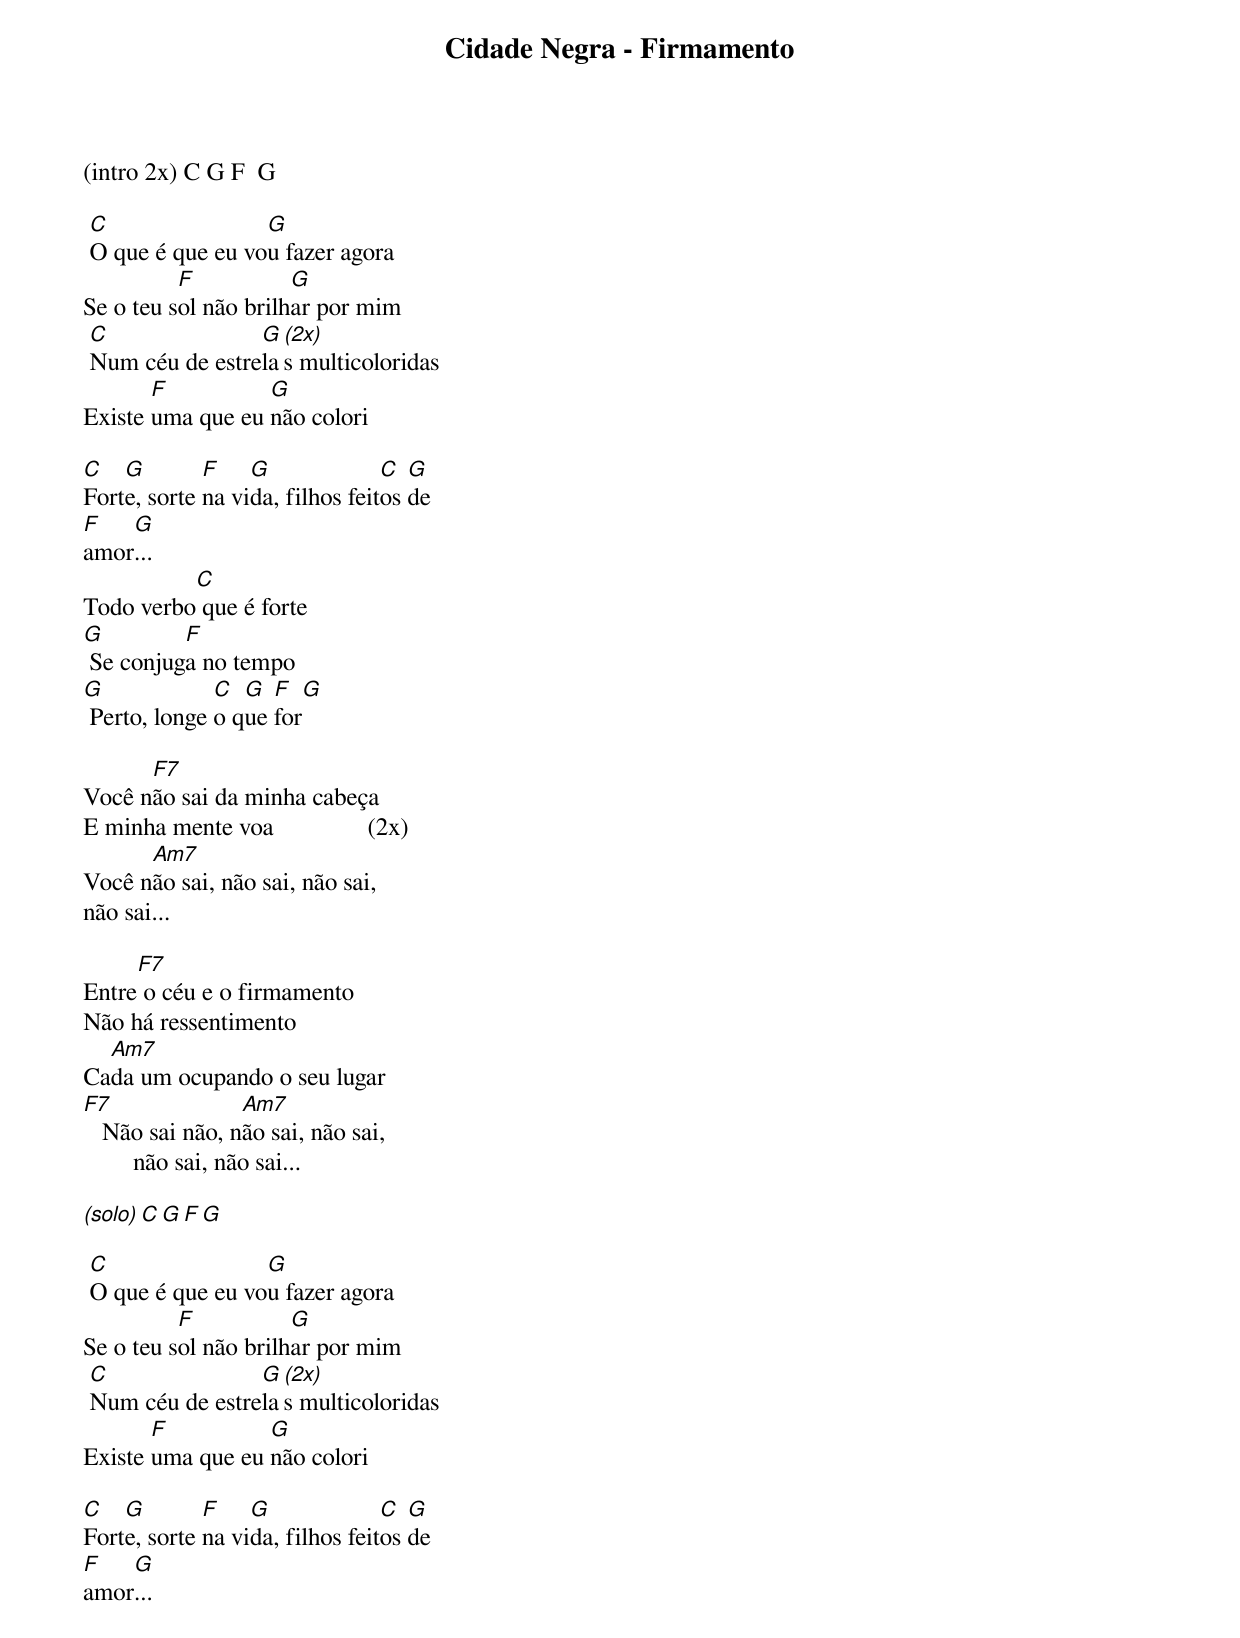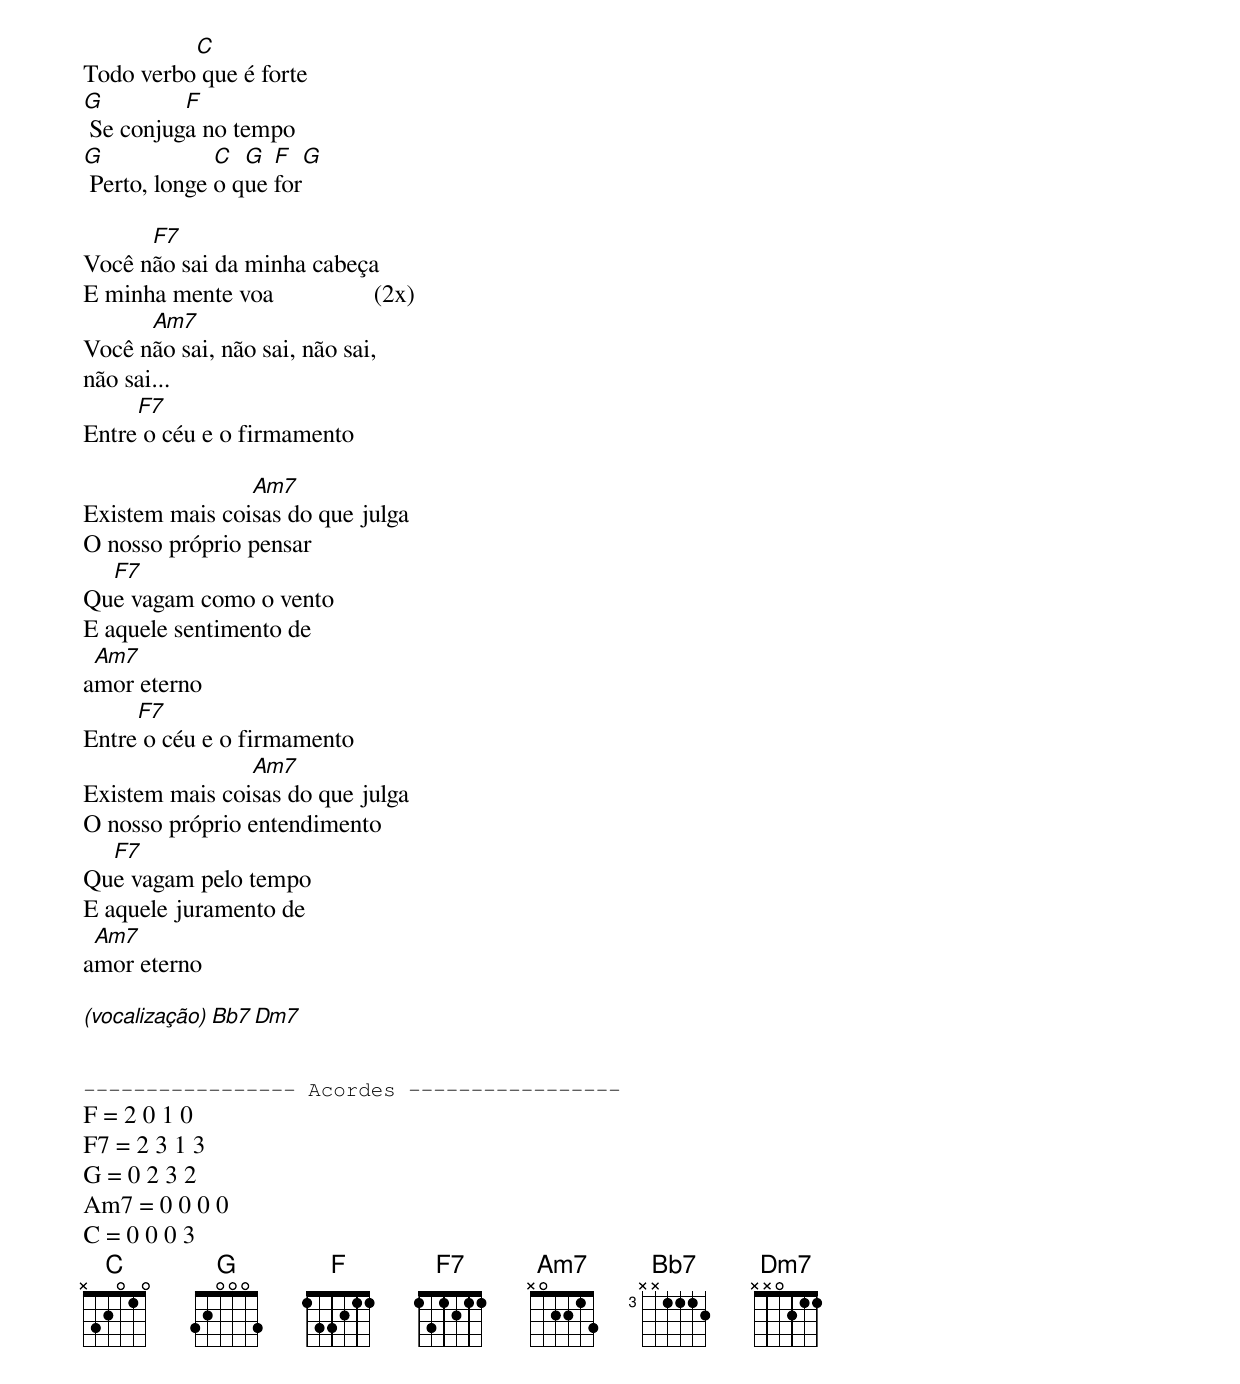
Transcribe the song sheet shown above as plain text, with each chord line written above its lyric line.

Cidade Negra - Firmamento

(intro 2x) C G F  G

 C                G
 O que é que eu vou fazer agora
          F           G
Se o teu sol não brilhar por mim
 C               G (2x)
 Num céu de estrelas multicoloridas
       F          G
Existe uma que eu não colori

C   G        F    G              C  G
Forte, sorte na vida, filhos feitos de
F   G
amor...
          C
Todo verbo que é forte
G         F
 Se conjuga no tempo
G             C  G  F  G
 Perto, longe o que for

      F7
Você não sai da minha cabeça
E minha mente voa               (2x)
      Am7
Você não sai, não sai, não sai,
não sai...

     F7
Entre o céu e o firmamento
Não há ressentimento
  Am7
Cada um ocupando o seu lugar
F7               Am7
   Não sai não, não sai, não sai,
        não sai, não sai...

(solo) C G F  G

 C                G
 O que é que eu vou fazer agora
          F           G
Se o teu sol não brilhar por mim
 C               G (2x)
 Num céu de estrelas multicoloridas
       F          G
Existe uma que eu não colori

C   G        F    G              C  G
Forte, sorte na vida, filhos feitos de
F   G
amor...
          C
Todo verbo que é forte
G         F
 Se conjuga no tempo
G             C  G  F  G
 Perto, longe o que for

      F7
Você não sai da minha cabeça
E minha mente voa                (2x)
      Am7
Você não sai, não sai, não sai,
não sai...
     F7
Entre o céu e o firmamento

                Am7
Existem mais coisas do que julga
O nosso próprio pensar
  F7
Que vagam como o vento
E aquele sentimento de
 Am7
amor eterno
     F7
Entre o céu e o firmamento
                Am7
Existem mais coisas do que julga
O nosso próprio entendimento
  F7
Que vagam pelo tempo
E aquele juramento de
 Am7
amor eterno

(vocalização) Bb7  Dm7


----------------- Acordes -----------------
F = 2 0 1 0
F7 = 2 3 1 3
G = 0 2 3 2
Am7 = 0 0 0 0
C = 0 0 0 3
